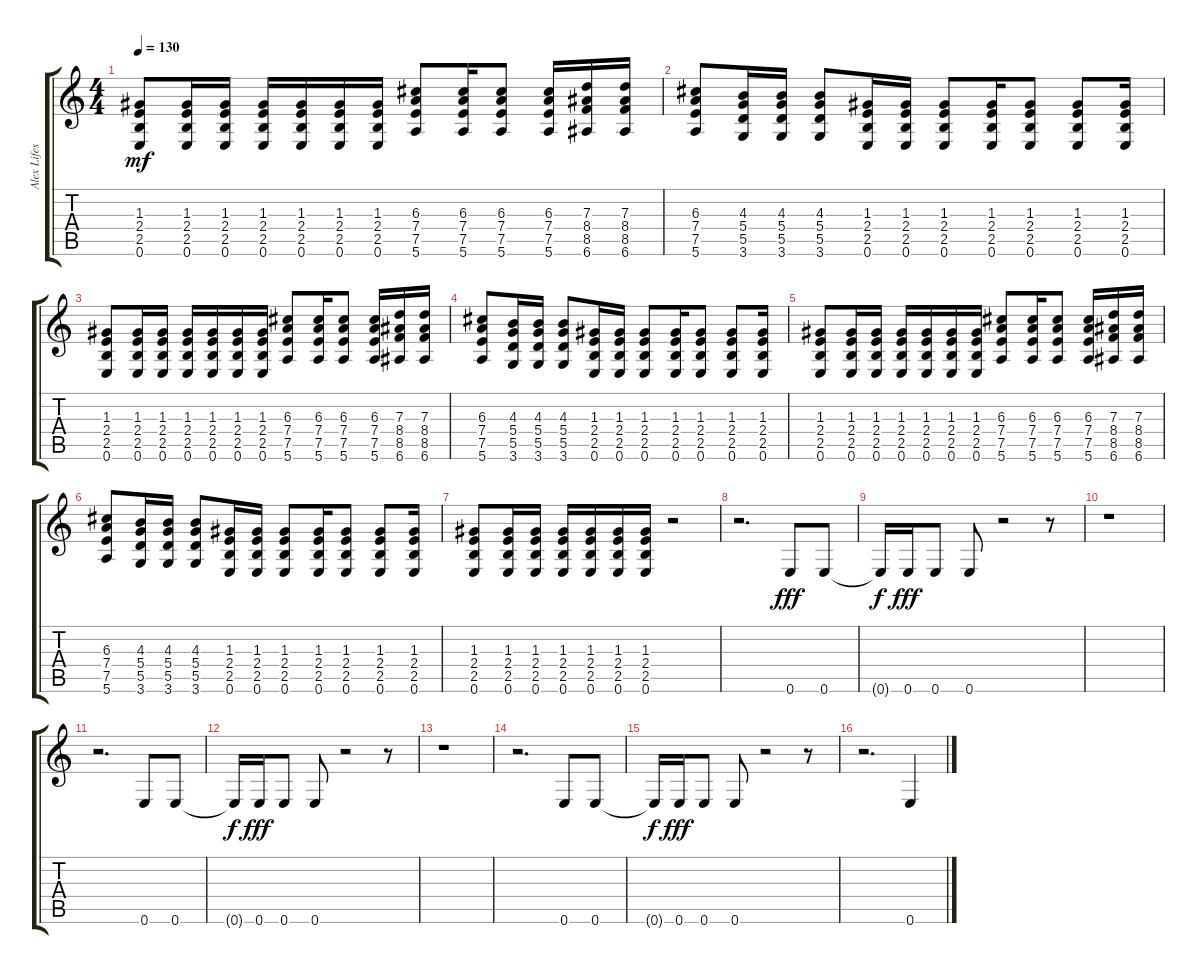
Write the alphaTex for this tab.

\track ("Alex Lifeson" "Alex Lifes") {instrument overdrivenguitar}
\staff {score tabs}
\tuning (E4 B3 G3 D3 A2 E2) {hide}
\ts (4 4)
\tempo 130
\clef g2
\ks c
(1.3 2.4 2.5 0.6).8{dy mf} (1.3 2.4 2.5 0.6).16 (1.3 2.4 2.5 0.6).16 (1.3 2.4 2.5 0.6).16 (1.3 2.4 2.5 0.6).16 (1.3 2.4 2.5 0.6).16 (1.3 2.4 2.5 0.6).16 (6.3 7.4 7.5 5.6).8 (6.3 7.4 7.5 5.6).16 (6.3 7.4 7.5 5.6).8 (6.3 7.4 7.5 5.6).16 (7.3 8.4 8.5 6.6).16 (7.3 8.4 8.5 6.6).16 |
(6.3 7.4 7.5 5.6).8 (4.3 5.4 5.5 3.6).16 (4.3 5.4 5.5 3.6).16 (4.3 5.4 5.5 3.6).8 (1.3 2.4 2.5 0.6).16 (1.3 2.4 2.5 0.6).16 (1.3 2.4 2.5 0.6).8 (1.3 2.4 2.5 0.6).16 (1.3 2.4 2.5 0.6).8 (1.3 2.4 2.5 0.6).8 (1.3 2.4 2.5 0.6).16 |
(1.3 2.4 2.5 0.6).8 (1.3 2.4 2.5 0.6).16 (1.3 2.4 2.5 0.6).16 (1.3 2.4 2.5 0.6).16 (1.3 2.4 2.5 0.6).16 (1.3 2.4 2.5 0.6).16 (1.3 2.4 2.5 0.6).16 (6.3 7.4 7.5 5.6).8 (6.3 7.4 7.5 5.6).16 (6.3 7.4 7.5 5.6).8 (6.3 7.4 7.5 5.6).16 (7.3 8.4 8.5 6.6).16 (7.3 8.4 8.5 6.6).16 |
(6.3 7.4 7.5 5.6).8 (4.3 5.4 5.5 3.6).16 (4.3 5.4 5.5 3.6).16 (4.3 5.4 5.5 3.6).8 (1.3 2.4 2.5 0.6).16 (1.3 2.4 2.5 0.6).16 (1.3 2.4 2.5 0.6).8 (1.3 2.4 2.5 0.6).16 (1.3 2.4 2.5 0.6).8 (1.3 2.4 2.5 0.6).8 (1.3 2.4 2.5 0.6).16 |
(1.3 2.4 2.5 0.6).8 (1.3 2.4 2.5 0.6).16 (1.3 2.4 2.5 0.6).16 (1.3 2.4 2.5 0.6).16 (1.3 2.4 2.5 0.6).16 (1.3 2.4 2.5 0.6).16 (1.3 2.4 2.5 0.6).16 (6.3 7.4 7.5 5.6).8 (6.3 7.4 7.5 5.6).16 (6.3 7.4 7.5 5.6).8 (6.3 7.4 7.5 5.6).16 (7.3 8.4 8.5 6.6).16 (7.3 8.4 8.5 6.6).16 |
(6.3 7.4 7.5 5.6).8 (4.3 5.4 5.5 3.6).16 (4.3 5.4 5.5 3.6).16 (4.3 5.4 5.5 3.6).8 (1.3 2.4 2.5 0.6).16 (1.3 2.4 2.5 0.6).16 (1.3 2.4 2.5 0.6).8 (1.3 2.4 2.5 0.6).16 (1.3 2.4 2.5 0.6).8 (1.3 2.4 2.5 0.6).8 (1.3 2.4 2.5 0.6).16 |
(1.3 2.4 2.5 0.6).8 (1.3 2.4 2.5 0.6).16 (1.3 2.4 2.5 0.6).16 (1.3 2.4 2.5 0.6).16 (1.3 2.4 2.5 0.6).16 (1.3 2.4 2.5 0.6).16 (1.3 2.4 2.5 0.6).16 r.2 |
r.2{d} 0.6.8{dy fff} 0.6.8 |
0.6{t}.16{dy f} 0.6.16{dy fff} 0.6.8 0.6.8 r.2 r.8 |
r.1 |
r.2{d} 0.6.8 0.6.8 |
0.6{t}.16{dy f} 0.6.16{dy fff} 0.6.8 0.6.8 r.2 r.8 |
r.1 |
r.2{d} 0.6.8 0.6.8 |
0.6{t}.16{dy f} 0.6.16{dy fff} 0.6.8 0.6.8 r.2 r.8 |
r.2{d} 0.6.4
